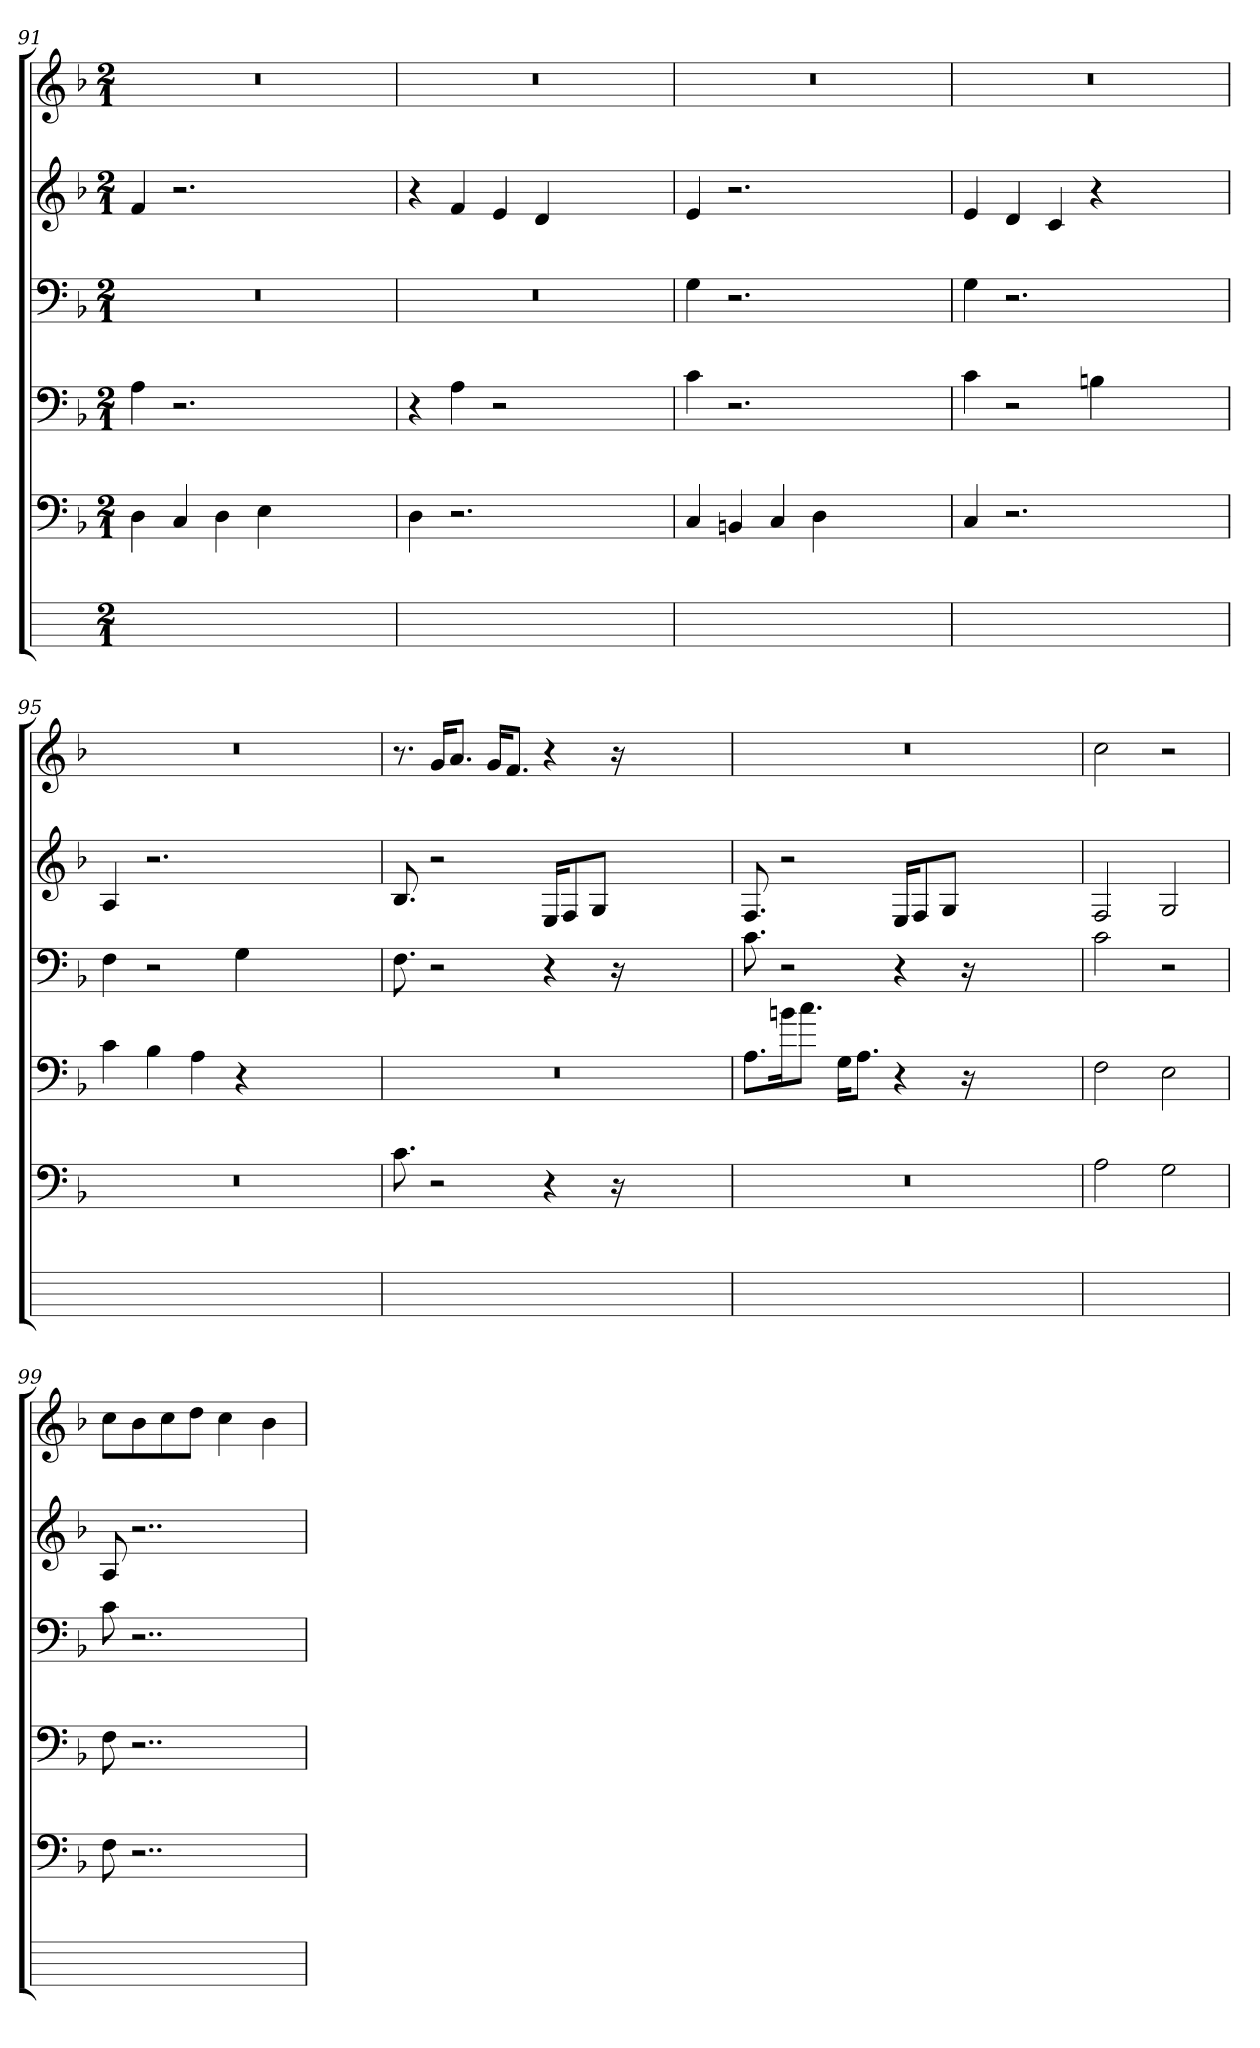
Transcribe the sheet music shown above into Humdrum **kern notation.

**kern	**kern	**kern	**kern	**kern	**kern
*part6	*part5	*part4	*part3	*part2	*part1
*staff6	*staff5	*staff4	*staff3	*staff2	*staff1
*	*clefF4	*clefF4	*clefF4	*clefG2	*clefG2
*	*k[b-]	*k[b-]	*k[b-]	*k[b-]	*k[b-]
*	*F:	*F:	*F:	*F:	*F:
*M2/1	*M2/1	*M2/1	*M2/1	*M2/1	*M2/1
=91	=91	=91	=91	=91	=91
0ryy	4D	4Ai	0r	4f	0r
.	4Cj	2.r	.	2.r	.
.	4Di	.	.	.	.
.	4Ej	.	.	.	.
.	1ryy	1ryy	.	1ryy	.
=92	=92	=92	=92	=92	=92
0ryy	4D	4r	0r	4r	0r
.	2.r	4Ai	.	4fi	.
.	.	2r	.	4ej	.
.	.	.	.	4dZ	.
.	1ryy	1ryy	.	1ryy	.
=93	=93	=93	=93	=93	=93
0ryy	4C	4c	4G	4e	0r
.	4BBnj	2.r	2.r	2.r	.
.	4Cj	.	.	.	.
.	4Dj	.	.	.	.
.	1ryy	1ryy	1ryy	1ryy	.
=94	=94	=94	=94	=94	=94
0ryy	4Ci	4ci	4Gi	4ei	0r
.	2.r	2r	2.r	4dj	.
.	.	.	.	4c	.
.	.	4Bnj	.	4r	.
.	1ryy	1ryy	1ryy	1ryy	.
=95	=95	=95	=95	=95	=95
0ryy	0r	4c	4F	4AZ	0r
.	.	4B-j	2r	2.r	.
.	.	4AZ	.	.	.
.	.	4r	4Gj	.	.
.	.	1ryy	1ryy	1ryy	.
=96	=96	=96	=96	=96	=96
0ryy	8.c	0r	8.Fi	8.B-i	8.r
.	2r	.	2r	2r	16gjKL
.	.	.	.	.	8.ajJ
.	.	.	.	.	16gjKL
.	.	.	.	.	8.fZJ
.	4r	.	4r	16EjKL	4r
.	.	.	.	8Fj	.
.	.	.	.	8GjJ	.
.	16r	.	16r	.	16r
.	1ryy	.	1ryy	1ryy	1ryy
=97	=97	=97	=97	=97	=97
0ryy	0r	8.AL	8.c	8.F	0r
.	.	16bnjk	2r	2r	.
.	.	8.ccjJ	.	.	.
.	.	16GjKL	.	.	.
.	.	8.AiJ	.	.	.
.	.	4r	4r	16EjKL	.
.	.	.	.	8Fi	.
.	.	.	.	8GjJ	.
.	.	16r	16r	.	.
.	.	1ryy	1ryy	1ryy	.
=98	=98	=98	=98	=98	=98
1ryy	2A	2F	2ci	2F	2cc
.	2G	2E	2r	2G	2r
=99	=99	=99	=99	=99	=99
1ryy	8F	8F	8ci	8A	8cciL
.	2..r	2..r	2..r	2..r	8b-j
.	.	.	.	.	8ccj
.	.	.	.	.	8ddjJ
.	.	.	.	.	4cci
.	.	.	.	.	4b-j
=	=	=	=	=	=
*-	*-	*-	*-	*-	*-
